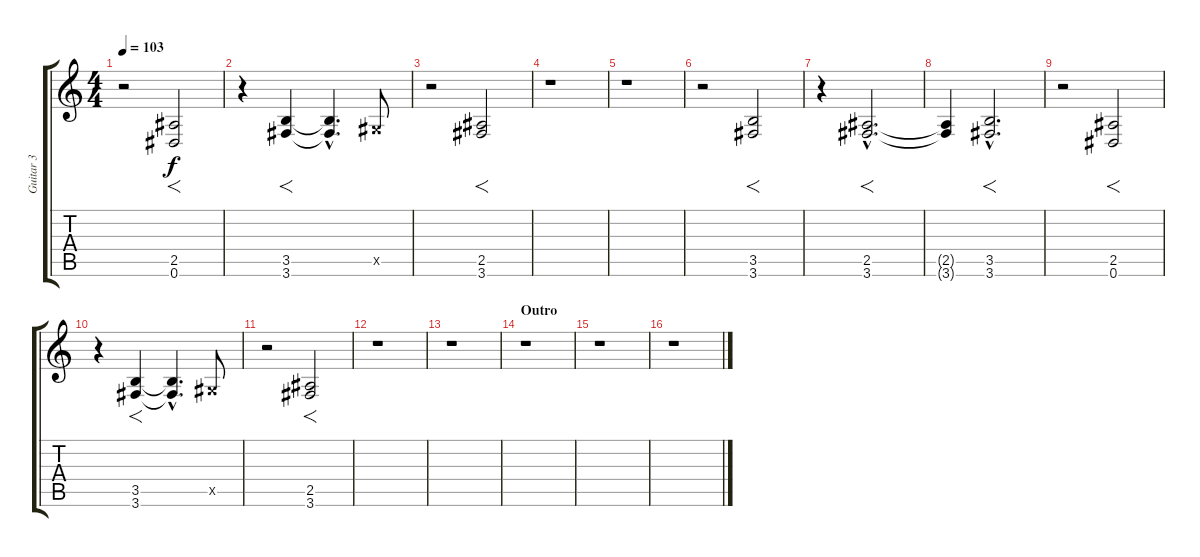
\track ("Guitar 3" "Guitar 3") {instrument distortionguitar}
\staff {score tabs}
\tuning (Eb4 Bb3 Gb3 Db3 Ab2 Eb2) {hide}
\ts (4 4)
\tempo 103
\clef g2
\ks c
r.2{dy f} (2.5 0.6).2{f} |
r.4 (3.5 3.6).4{f} (3.5{hac t} 3.6{hac t}).4{d} 0.5{x}.8 |
r.2 (2.5 3.6).2{f} |
r.1 |
r.1 |
r.2 (3.5 3.6).2{f} |
r.4 (2.5{hac} 3.6{hac}).2{f d} |
(2.5{t} 3.6{t}).4 (3.5{hac} 3.6{hac}).2{f d} |
r.2 (2.5 0.6).2{f} |
r.4 (3.5 3.6).4{f} (3.5{hac t} 3.6{hac t}).4{d} 0.5{x}.8 |
r.2 (2.5 3.6).2{f} |
r.1 |
r.1 |
\section ("" "Outro")
r.1 |
r.1 |
r.1
